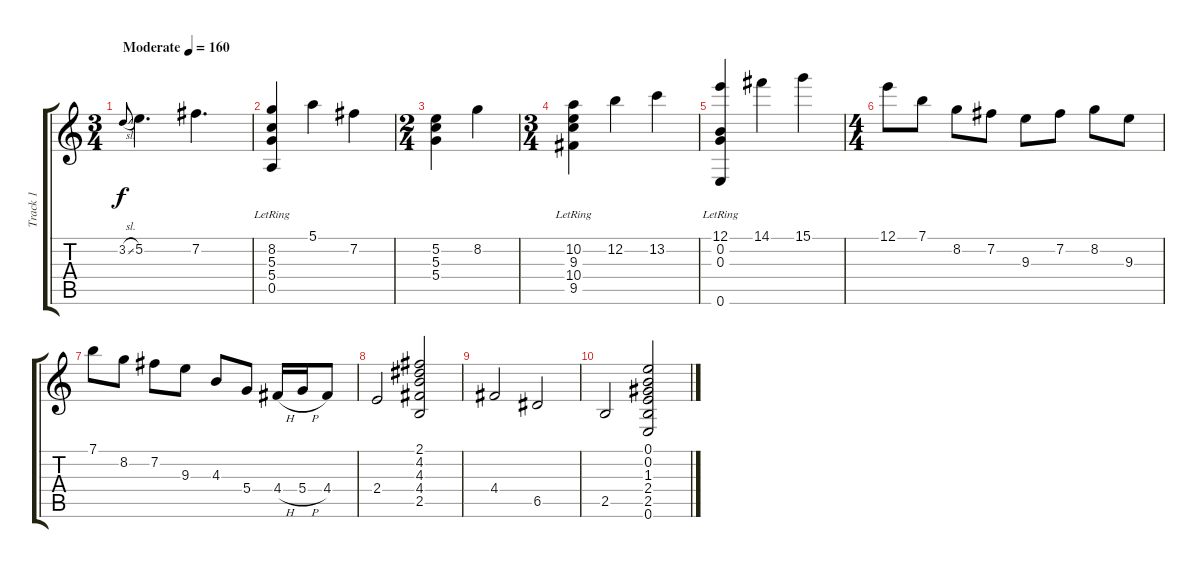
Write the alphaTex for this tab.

\track ("Track 1" "Track 1") {instrument acousticguitarsteel}
\staff {score tabs}
\tuning (E4 B3 G3 D3 A2 E2) {hide}
\ts (3 4)
\tempo (160 "Moderate")
\clef g2
\ks c
3.2{sl}.8{gr onbeat dy f instrument acousticguitarsteel} 5.2.4{d} 7.2.4{d} |
(8.2 5.3 5.4 0.5{lr}).4 5.1.4 7.2.4 |
\ts (2 4)
(5.2 5.3 5.4).4 8.2.4 |
\ts (3 4)
(10.2 9.3 10.4 9.5{lr}).4 12.2.4 13.2.4 |
(12.1 0.2 0.3 0.6{lr}).4 14.1.4 15.1.4 |
\ts (4 4)
12.1.8 7.1.8 8.2.8 7.2.8 9.3.8 7.2.8 8.2.8 9.3.8 |
7.1.8 8.2.8 7.2.8 9.3.8 4.3.8 5.4.8 4.4{h}.16 5.4{h}.16 4.4.8 |
2.4.2 (2.1 4.2 4.3 4.4 2.5).2 |
4.4.2 6.5.2 |
2.5.2 (0.1 0.2 1.3 2.4 2.5 0.6).2
